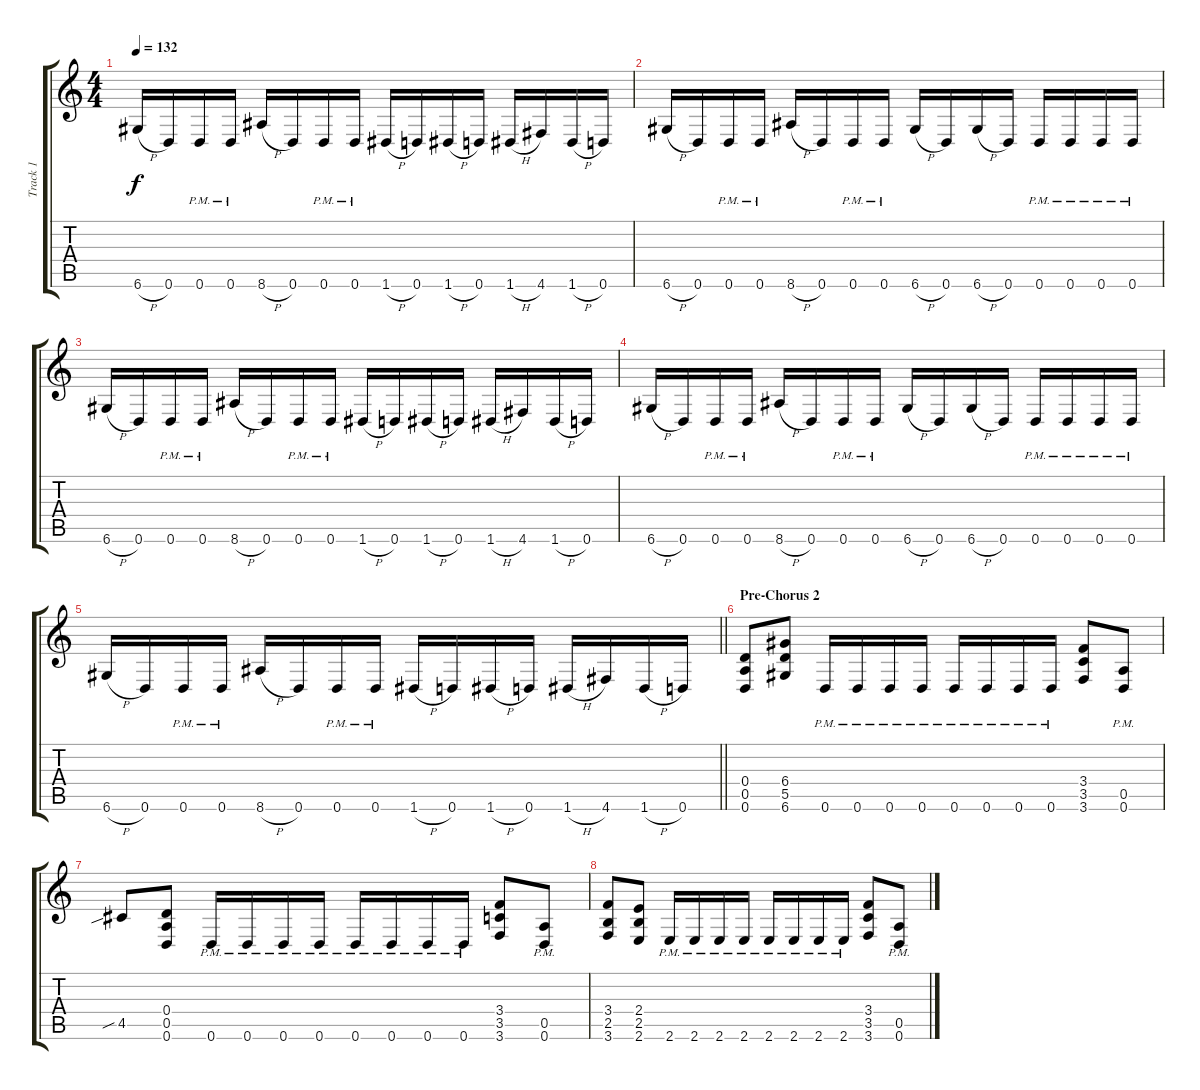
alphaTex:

\track ("Track 1" "Track 1") {instrument distortionguitar}
\staff {score tabs}
\tuning (E4 B3 G3 D3 A2 D2) {hide}
\ts (4 4)
\tempo 132
\clef g2
\ks c
6.6{h}.16{dy f} 0.6.16 0.6{pm}.16 0.6{pm}.16 8.6{h}.16 0.6.16 0.6{pm}.16 0.6{pm}.16 1.6{h}.16 0.6.16 1.6{h}.16 0.6.16 1.6{h}.16 4.6.16 1.6{h}.16 0.6.16 |
6.6{h}.16 0.6.16 0.6{pm}.16 0.6{pm}.16 8.6{h}.16 0.6.16 0.6{pm}.16 0.6{pm}.16 6.6{h}.16 0.6.16 6.6{h}.16 0.6.16 0.6{pm}.16 0.6{pm}.16 0.6{pm}.16 0.6{pm}.16 |
6.6{h}.16 0.6.16 0.6{pm}.16 0.6{pm}.16 8.6{h}.16 0.6.16 0.6{pm}.16 0.6{pm}.16 1.6{h}.16 0.6.16 1.6{h}.16 0.6.16 1.6{h}.16 4.6.16 1.6{h}.16 0.6.16 |
6.6{h}.16 0.6.16 0.6{pm}.16 0.6{pm}.16 8.6{h}.16 0.6.16 0.6{pm}.16 0.6{pm}.16 6.6{h}.16 0.6.16 6.6{h}.16 0.6.16 0.6{pm}.16 0.6{pm}.16 0.6{pm}.16 0.6{pm}.16 |
\barLineRight lightlight
6.6{h}.16 0.6.16 0.6{pm}.16 0.6{pm}.16 8.6{h}.16 0.6.16 0.6{pm}.16 0.6{pm}.16 1.6{h}.16 0.6.16 1.6{h}.16 0.6.16 1.6{h}.16 4.6.16 1.6{h}.16 0.6.16 |
\section ("" "Pre-Chorus 2")
(0.4 0.5 0.6).8 (6.4 5.5 6.6).8 0.6{pm}.16 0.6{pm}.16 0.6{pm}.16 0.6{pm}.16 0.6{pm}.16 0.6{pm}.16 0.6{pm}.16 0.6{pm}.16 (3.4 3.5 3.6).8 (0.5{pm} 0.6{pm}).8 |
4.5{sib}.8 (0.4 0.5 0.6).8 0.6{pm}.16 0.6{pm}.16 0.6{pm}.16 0.6{pm}.16 0.6{pm}.16 0.6{pm}.16 0.6{pm}.16 0.6{pm}.16 (3.4 3.5 3.6).8 (0.5{pm} 0.6{pm}).8 |
(3.4 2.5 3.6).8 (2.4 2.5 2.6).8 2.6{pm}.16 2.6{pm}.16 2.6{pm}.16 2.6{pm}.16 2.6{pm}.16 2.6{pm}.16 2.6{pm}.16 2.6{pm}.16 (3.4 3.5 3.6).8 (0.5{pm} 0.6{pm}).8
